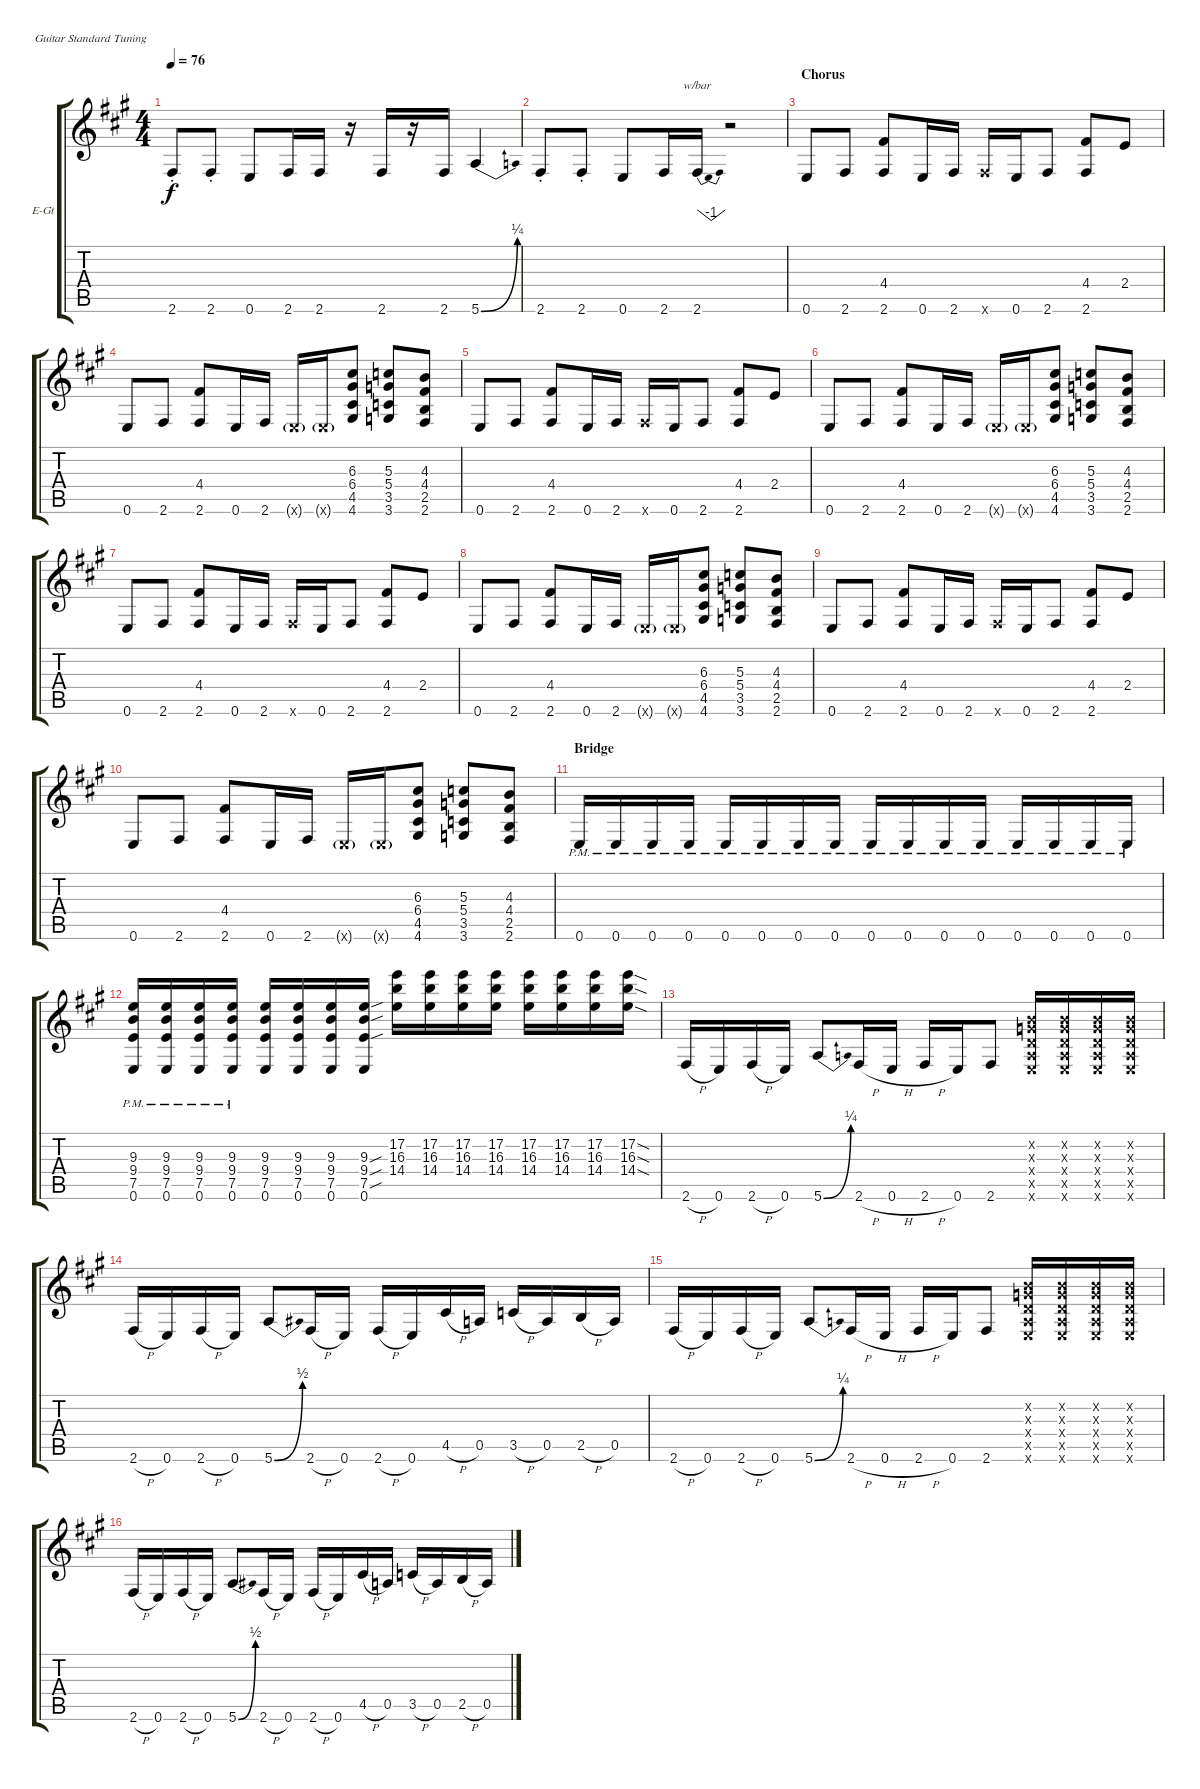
\defaultSystemsLayout 4
\bracketExtendMode groupsimilarinstruments
\firstSystemTrackNameOrientation horizontal
\otherSystemsTrackNameOrientation horizontal
\track ("Lead Guitar 2" "E-Gt") {instrument distortionguitar}
\staff {score tabs}
\tuning (E4 B3 G3 D3 A2 E2)
\ts (4 4)
\tempo 76
\clef g2
\scale
0.333333
\ks f#minor
2.6{st}.8{dy f} 2.6{st}.8 0.6.8 2.6.16 2.6.16 r.16 2.6.16 r.16 2.6.16 5.6{be (bend 0 0 60 1)}.4 |
\scale
0.333333 2.6{st}.8 2.6{st}.8 0.6.8 2.6.16 2.6.16{tbe (dip default 0 0 15 -4 30 0)} r.2 |
\section ("" "Chorus")
\scale
0.333333 0.6.8 2.6.8 (4.4 2.6).8 0.6.16 2.6.16 2.6{x}.16 0.6.16 2.6.8 (4.4 2.6).8 2.4.8 |
\scale
0.333333 0.6.8 2.6.8 (4.4 2.6).8 0.6.16 2.6.16 0.6{g x}.16 0.6{g x}.16 (4.6 4.5 6.4 6.3).8 (3.6 3.5 5.4 5.3).8 (2.6 2.5 4.4 4.3).8 |
\scale
0.333333 0.6.8 2.6.8 (4.4 2.6).8 0.6.16 2.6.16 2.6{x}.16 0.6.16 2.6.8 (4.4 2.6).8 2.4.8 |
\scale
0.333333 0.6.8 2.6.8 (4.4 2.6).8 0.6.16 2.6.16 0.6{g x}.16 0.6{g x}.16 (4.6 4.5 6.4 6.3).8 (3.6 3.5 5.4 5.3).8 (2.6 2.5 4.4 4.3).8 |
\scale
0.333333 0.6.8 2.6.8 (4.4 2.6).8 0.6.16 2.6.16 2.6{x}.16 0.6.16 2.6.8 (4.4 2.6).8 2.4.8 |
\scale
0.333333 0.6.8 2.6.8 (4.4 2.6).8 0.6.16 2.6.16 0.6{g x}.16 0.6{g x}.16 (4.6 4.5 6.4 6.3).8 (3.6 3.5 5.4 5.3).8 (2.6 2.5 4.4 4.3).8 |
\scale
0.333333 0.6.8 2.6.8 (4.4 2.6).8 0.6.16 2.6.16 2.6{x}.16 0.6.16 2.6.8 (4.4 2.6).8 2.4.8 |
\scale
0.333333 0.6.8 2.6.8 (4.4 2.6).8 0.6.16 2.6.16 0.6{g x}.16 0.6{g x}.16 (4.6 4.5 6.4 6.3).8 (3.6 3.5 5.4 5.3).8 (2.6 2.5 4.4 4.3).8 |
\section ("" "Bridge")
\scale
0.333333 0.6{pm}.16 0.6{pm}.16 0.6{pm}.16 0.6{pm}.16 0.6{pm}.16 0.6{pm}.16 0.6{pm}.16 0.6{pm}.16 0.6{pm}.16 0.6{pm}.16 0.6{pm}.16 0.6{pm}.16 0.6{pm}.16 0.6{pm}.16 0.6{pm}.16 0.6{pm}.16 |
\scale
0.333333 (0.6{pm} 7.5{pm} 9.4{pm} 9.3{pm}).16 (0.6{pm} 7.5{pm} 9.4{pm} 9.3{pm}).16 (0.6{pm} 7.5{pm} 9.4{pm} 9.3{pm}).16 (0.6{pm} 7.5{pm} 9.4{pm} 9.3{pm}).16 (0.6 7.5 9.4 9.3).16 (0.6 7.5 9.4 9.3).16 (0.6 7.5 9.4 9.3).16 (0.6 7.5{sou} 9.4{sou} 9.3{sou}).16 (17.2 16.3 14.4).16 (17.2 16.3 14.4).16 (17.2 16.3 14.4).16 (17.2 16.3 14.4).16 (17.2 16.3 14.4).16 (17.2 16.3 14.4).16 (17.2 16.3 14.4).16 (17.2{sod} 16.3{sod} 14.4{sod}).16 |
\scale
0.333333 2.6{h}.16 0.6.16 2.6{h}.16 0.6.16 5.6{be (bend 0 0 60 1)}.8 2.6{h}.16 0.6{h}.16 2.6{h}.16 0.6.16 2.6.8 (0.2{x} 0.3{x} 0.4{x} 0.5{x} 0.6{x}).16 (0.2{x} 0.3{x} 0.4{x} 0.5{x} 0.6{x}).16 (0.2{x} 0.3{x} 0.4{x} 0.6{x} 0.5{x}).16 (0.2{x} 0.3{x} 0.4{x} 0.6{x} 0.5{x}).16 |
\scale
0.333333 2.6{h}.16 0.6.16 2.6{h}.16 0.6.16 5.6{be (bend 0 0 60 2)}.8 2.6{h}.16 0.6.16 2.6{h}.16 0.6.16 4.5{h}.16 0.5.16 3.5{h}.16 0.5.16 2.5{h}.16 0.5.16 |
\scale
0.333333 2.6{h}.16 0.6.16 2.6{h}.16 0.6.16 5.6{be (bend 0 0 60 1)}.8 2.6{h}.16 0.6{h}.16 2.6{h}.16 0.6.16 2.6.8 (0.2{x} 0.3{x} 0.4{x} 0.5{x} 0.6{x}).16 (0.2{x} 0.3{x} 0.4{x} 0.5{x} 0.6{x}).16 (0.2{x} 0.3{x} 0.4{x} 0.6{x} 0.5{x}).16 (0.2{x} 0.3{x} 0.4{x} 0.6{x} 0.5{x}).16 |
\scale
0.333333 2.6{h}.16 0.6.16 2.6{h}.16 0.6.16 5.6{be (bend 0 0 60 2)}.8 2.6{h}.16 0.6.16 2.6{h}.16 0.6.16 4.5{h}.16 0.5.16 3.5{h}.16 0.5.16 2.5{h}.16 0.5.16
